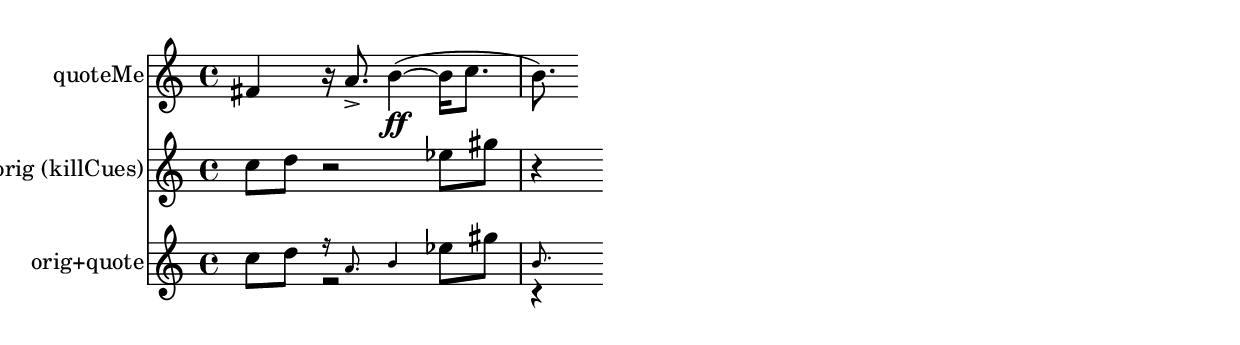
\header {


  texidoc = " The @code{cueDuring} form of quotation will set stem
directions on both quoted and main voice, and deliver the quoted voice
in the @code{cue} @code{Voice}. The music function @code{\\killCues}
can remove all cue notes.

Spanners run to the end of a cue section, and are not started on the
last note."

}

\version "2.12.0"
\layout {
  ragged-right = ##t
}

quoteMe = \relative c' { fis4 r16  a8.-> b4(-\ff~  b16 c8.  b) }

\addQuote quoteMe \quoteMe 

original = \relative c'' {
  c8 d
  \cueDuring #"quoteMe"  #1 { r2 }
  es8 gis8
  \cueDuring #"quoteMe"  #1 { r4 }
}

cueStaff =  \relative c'' <<
  \set Staff.quotedEventTypes = #'(note-event articulation-event)
  \original
>>

<<
  \new Staff {
    \set Staff.instrumentName = "quoteMe"
    \quoteMe
  }
  \new Staff {
    \set Staff.instrumentName = "orig (killCues)"
    \killCues \original
  }
  \new Staff {
    \set Staff.instrumentName = "orig+quote"	
    \cueStaff
  }
>>
